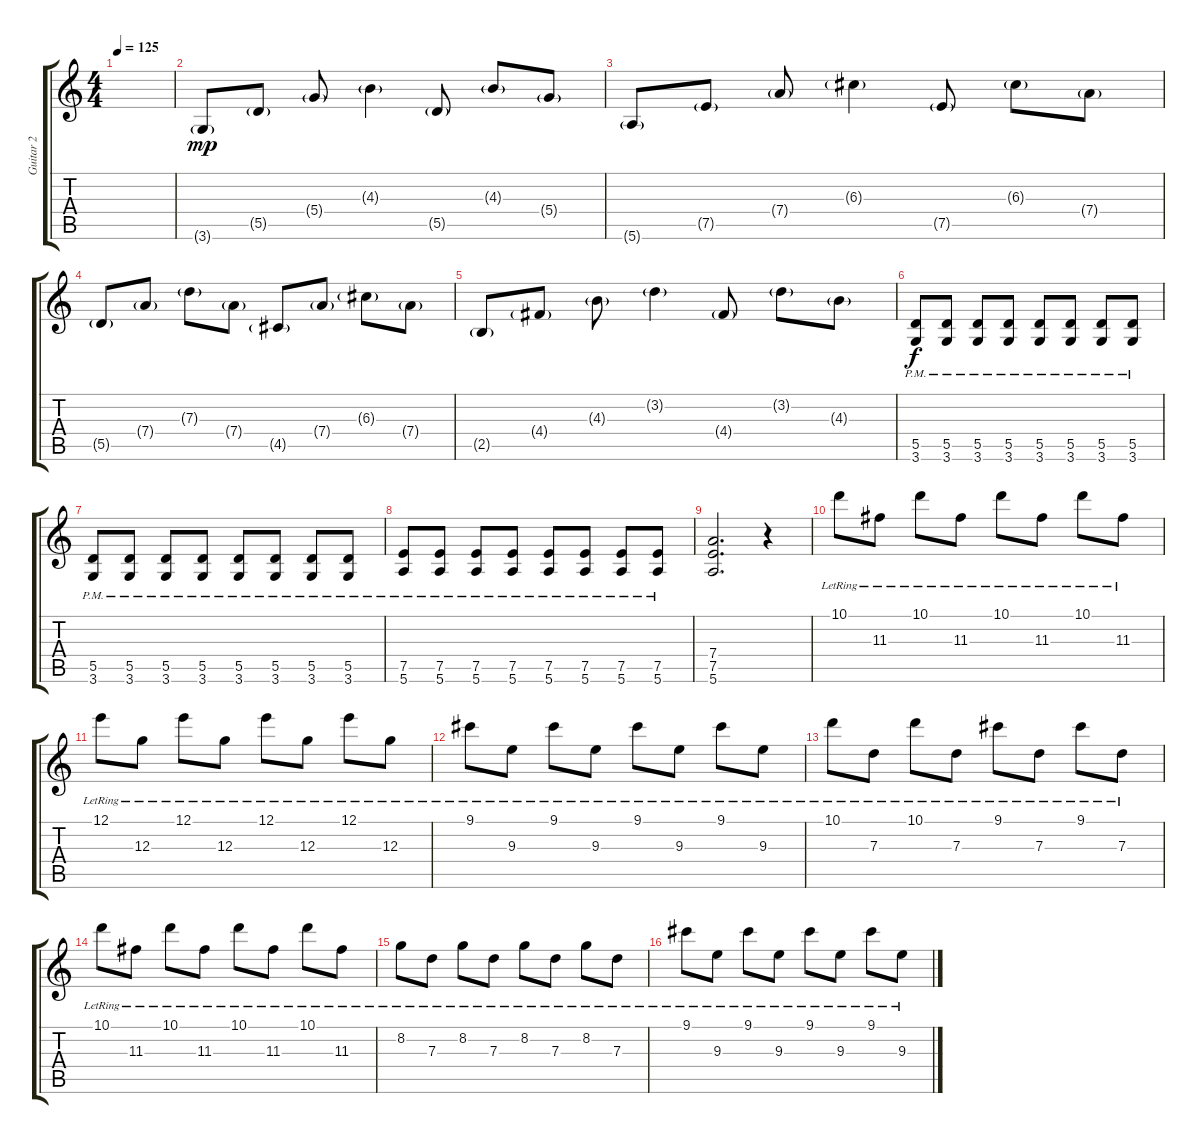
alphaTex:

\track ("Guitar 2" "Guitar 2") {instrument distortionguitar}
\staff {score tabs}
\tuning (E4 B3 G3 D3 A2 E2) {hide}
\ts (4 4)
\tempo 125
\clef g2
\ks c
|
3.6{g}.8{dy mp} 5.5{g}.8 5.4{g}.8 4.3{g}.4 5.5{g}.8 4.3{g}.8 5.4{g}.8 |
5.6{g}.8 7.5{g}.8 7.4{g}.8 6.3{g}.4 7.5{g}.8 6.3{g}.8 7.4{g}.8 |
5.5{g}.8 7.4{g}.8 7.3{g}.8 7.4{g}.8 4.5{g}.8 7.4{g}.8 6.3{g}.8 7.4{g}.8 |
2.5{g}.8 4.4{g}.8 4.3{g}.8 3.2{g}.4 4.4{g}.8 3.2{g}.8 4.3{g}.8 |
(5.5{pm} 3.6{pm}).8{dy f} (5.5{pm} 3.6{pm}).8 (5.5{pm} 3.6{pm}).8 (5.5{pm} 3.6{pm}).8 (5.5{pm} 3.6{pm}).8 (5.5{pm} 3.6{pm}).8 (5.5{pm} 3.6{pm}).8 (5.5{pm} 3.6{pm}).8 |
(5.5{pm} 3.6{pm}).8 (5.5{pm} 3.6{pm}).8 (5.5{pm} 3.6{pm}).8 (5.5{pm} 3.6{pm}).8 (5.5{pm} 3.6{pm}).8 (5.5{pm} 3.6{pm}).8 (5.5{pm} 3.6{pm}).8 (5.5{pm} 3.6{pm}).8 |
(7.5{pm} 5.6{pm}).8 (7.5{pm} 5.6{pm}).8 (7.5{pm} 5.6{pm}).8 (7.5{pm} 5.6{pm}).8 (7.5{pm} 5.6{pm}).8 (7.5{pm} 5.6{pm}).8 (7.5{pm} 5.6{pm}).8 (7.5{pm} 5.6{pm}).8 |
(7.4 7.5 5.6).2{d} r.4 |
10.1{lr}.8 11.3{lr}.8 10.1{lr}.8 11.3{lr}.8 10.1{lr}.8 11.3{lr}.8 10.1{lr}.8 11.3{lr}.8 |
12.1{lr}.8 12.3{lr}.8 12.1{lr}.8 12.3{lr}.8 12.1{lr}.8 12.3{lr}.8 12.1{lr}.8 12.3{lr}.8 |
9.1{lr}.8 9.3{lr}.8 9.1{lr}.8 9.3{lr}.8 9.1{lr}.8 9.3{lr}.8 9.1{lr}.8 9.3{lr}.8 |
10.1{lr}.8 7.3{lr}.8 10.1{lr}.8 7.3{lr}.8 9.1{lr}.8 7.3{lr}.8 9.1{lr}.8 7.3{lr}.8 |
10.1{lr}.8 11.3{lr}.8 10.1{lr}.8 11.3{lr}.8 10.1{lr}.8 11.3{lr}.8 10.1{lr}.8 11.3{lr}.8 |
8.2{lr}.8 7.3{lr}.8 8.2{lr}.8 7.3{lr}.8 8.2{lr}.8 7.3{lr}.8 8.2{lr}.8 7.3{lr}.8 |
9.1{lr}.8 9.3{lr}.8 9.1{lr}.8 9.3{lr}.8 9.1{lr}.8 9.3{lr}.8 9.1{lr}.8 9.3{lr}.8
